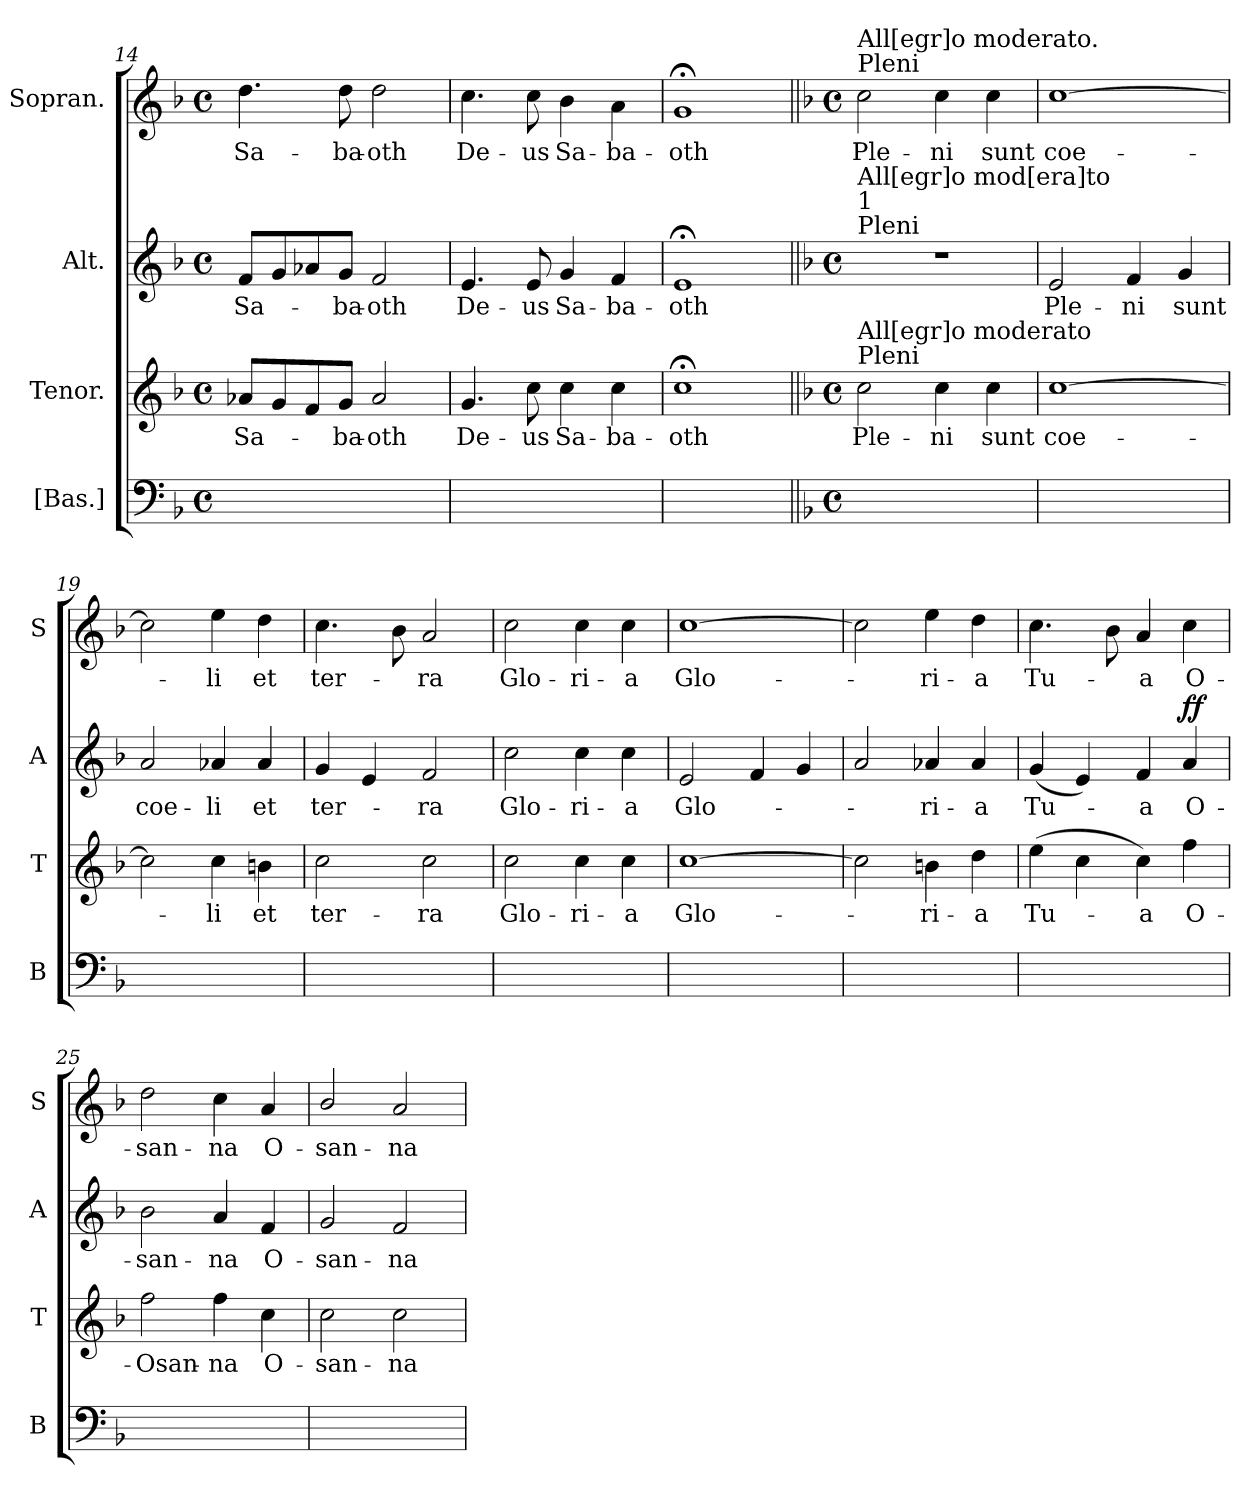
**kern	**kern	**text	**kern	**text	**dynam	**kern	**text	**dynam
*part4	*part3	*part3	*part2	*part2	*part2	*part1	*part1	*part1
*staff4	*staff3	*staff3	*staff2	*staff2	*staff2	*staff1	*staff1	*staff1
*I"[Bas.]	*I"Tenor.	*	*I"Alt.	*	*	*I"Sopran.	*	*
*I'B	*I'T	*	*I'A	*	*	*I'S	*	*
*clefF4	*clefG2	*	*clefG2	*	*	*clefG2	*	*
*k[b-]	*k[b-]	*	*k[b-]	*	*	*k[b-]	*	*
*F:	*F:	*	*F:	*	*	*F:	*	*
*M4/4	*M4/4	*	*M4/4	*	*	*M4/4	*	*
*met(c)	*met(c)	*	*met(c)	*	*	*met(c)	*	*
=14	=14	=14	=14	=14	=14	=14	=14	=14
1ryy	8a-X/L	Sa-	8f/L	Sa-	.	4.dd\	Sa-	.
.	8g/	.	8g/	.	.	.	.	.
.	8f/	.	8a-X/	.	.	.	.	.
.	8g/J	-ba-	8g/J	-ba-	.	8dd\	-ba-	.
.	2a-/	-oth	2f/	-oth	.	2dd\	-oth	.
=15	=15	=15	=15	=15	=15	=15	=15	=15
1ryy	4.g/	De-	4.e/	De-	.	4.cc\	De-	.
.	8cc\	-us	8e/	-us	.	8cc\	-us	.
.	4cc\	Sa-	4g/	Sa-	.	4b-\	Sa-	.
.	4cc\	-ba-	4f/	-ba-	.	4a\	-ba-	.
=16	=16	=16	=16	=16	=16	=16	=16	=16
1ryy	1cc;<	-oth	1e;<	-oth	.	1g;<	-oth	.
=17||	=17||	=17||	=17||	=17||	=17||	=17||	=17||	=17||
*	*	*	*	*	*	*k[b-]	*	*
*M4/4	*M4/4	*	*M4/4	*	*	*M4/4	*	*
*met(c)	*met(c)	*	*met(c)	*	*	*met(c)	*	*
!	!	!	!	!	!	!LO:TX:a:t=Pleni	!	!
!	!	!	!	!	!	!LO:TX:a:t=All[egr]o moderato.	!	!
!	!	!	!LO:TX:a:t=Pleni	!	!	!	!	!
!	!	!	!LO:TX:a:t=1	!	!	!	!	!
!	!	!	!LO:TX:a:t=All[egr]o mod[era]to	!	!	!	!	!
!	!LO:TX:a:t=Pleni	!	!	!	!	!	!	!
!	!LO:TX:a:t=All[egr]o moderato	!	!	!	!	!	!	!
!	!	!	!	!	!	!	!	!LO:DY:b
1ryy	2cc\	Ple-	1r	.	.	2cc\	Ple-	ffo
.	4cc\	-ni	.	.	.	4cc\	-ni	.
.	4cc\	sunt	.	.	.	4cc\	sunt	.
=18	=18	=18	=18	=18	=18	=18	=18	=18
1ryy	[1cc	coe-	2e/	Ple-	.	[1cc	coe-	.
.	.	.	4f/	-ni	.	.	.	.
.	.	.	4g/	sunt	.	.	.	.
=19	=19	=19	=19	=19	=19	=19	=19	=19
1ryy	2cc\]	.	2a/	coe-	.	2cc\]	.	.
.	4cc\	-li	4a-X/	-li	.	4ee\	-li	.
.	4bn\	et	4a-/	et	.	4dd\	et	.
=20	=20	=20	=20	=20	=20	=20	=20	=20
1ryy	2cc\	ter-	4g/	ter-	.	4.cc\	ter-	.
.	.	.	4e/	.	.	.	.	.
.	.	.	.	.	.	8b-\	.	.
.	2cc\	-ra	2f/	-ra	.	2a/	-ra	.
=21	=21	=21	=21	=21	=21	=21	=21	=21
1ryy	2cc\	Glo-	2cc\	Glo-	.	2cc\	Glo-	.
.	4cc\	-ri-	4cc\	-ri-	.	4cc\	-ri-	.
.	4cc\	-a	4cc\	-a	.	4cc\	-a	.
=22	=22	=22	=22	=22	=22	=22	=22	=22
1ryy	[1cc	Glo-	2e/	Glo-	.	[1cc	Glo-	.
.	.	.	4f/	.	.	.	.	.
.	.	.	4g/	.	.	.	.	.
=23	=23	=23	=23	=23	=23	=23	=23	=23
1ryy	2cc\]	.	2a/	.	.	2cc\]	.	.
.	4bn\	-ri-	4a-X/	-ri-	.	4ee\	-ri-	.
.	4dd\	-a	4a-/	-a	.	4dd\	-a	.
=24	=24	=24	=24	=24	=24	=24	=24	=24
1ryy	(4ee\	Tu-	(4g/	Tu-	.	4.cc\	Tu-	.
.	4cc\	.	4e/)	.	.	.	.	.
.	.	.	.	.	.	8b-\	.	.
.	4cc\)	-a	4f/	-a	.	4a/	-a	.
!	!	!	!	!	!LO:DY:a	!	!	!LO:DY:b
.	4ff\	O-	4a/	O-	ff	4cc\	O-	ffo
=25	=25	=25	=25	=25	=25	=25	=25	=25
1ryy	2ff\	-Osan-	2b-\	-san-	.	2dd\	-san-	.
.	4ff\	-na	4a/	-na	.	4cc\	-na	.
.	4cc\	O-	4f/	O-	.	4a/	O-	.
=26	=26	=26	=26	=26	=26	=26	=26	=26
1ryy	2cc\	-san-	2g/	-san-	.	2b-/	-san-	.
.	2cc\	-na	2f/	-na	.	2a/	-na	.
=	=	=	=	=	=	=	=	=
*-	*-	*-	*-	*-	*-	*-	*-	*-
